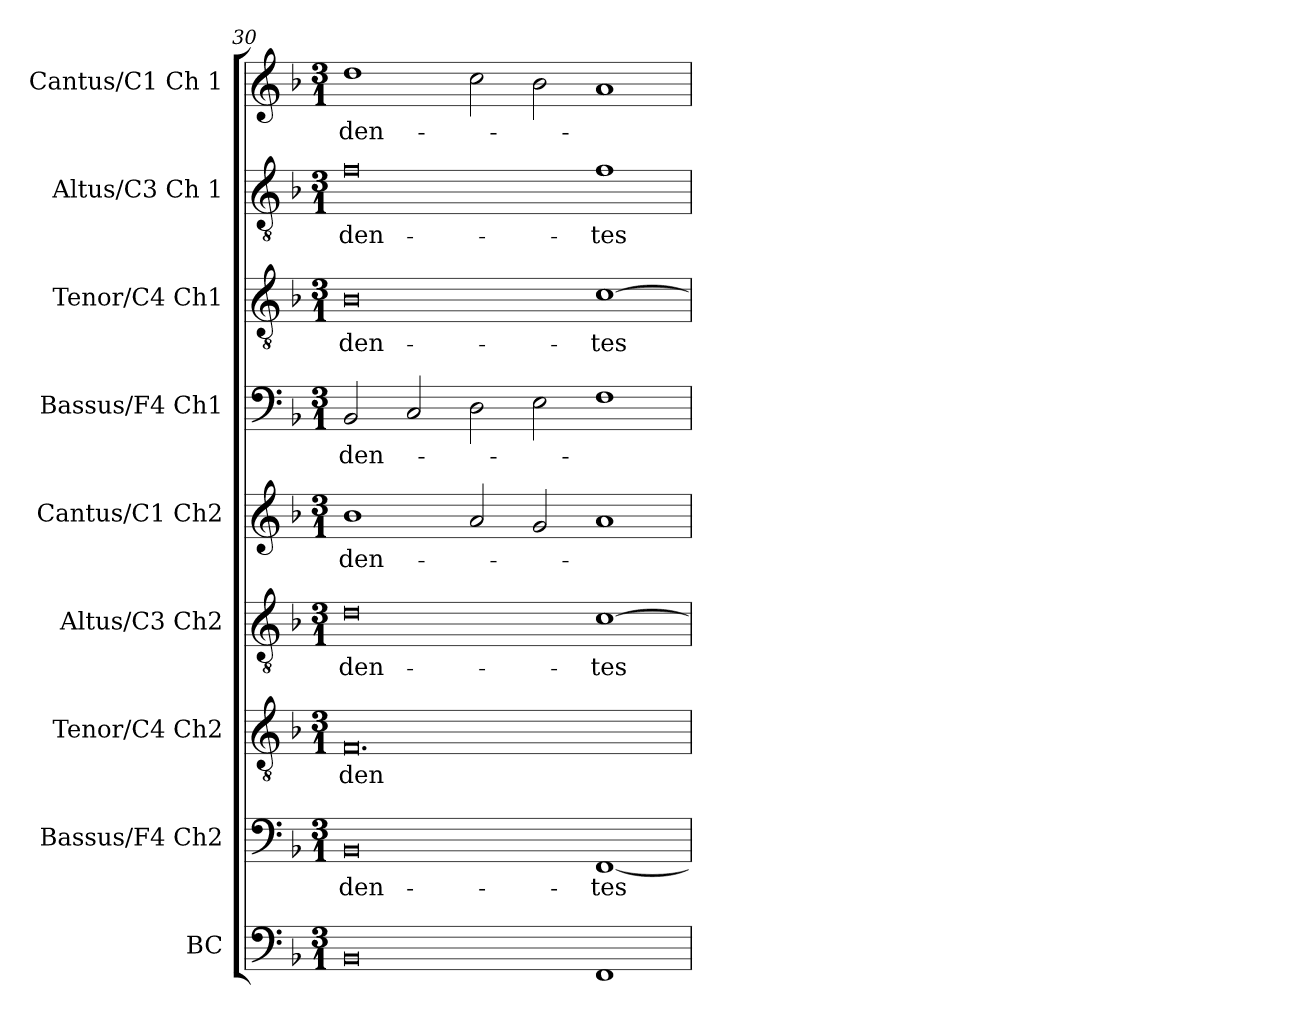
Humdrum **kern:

**kern	**kern	**text	**kern	**text	**kern	**text	**kern	**text	**kern	**text	**kern	**text	**kern	**text	**kern	**text
*part9	*part8	*part8	*part7	*part7	*part6	*part6	*part5	*part5	*part4	*part4	*part3	*part3	*part2	*part2	*part1	*part1
*staff9	*staff8	*staff8	*staff7	*staff7	*staff6	*staff6	*staff5	*staff5	*staff4	*staff4	*staff3	*staff3	*staff2	*staff2	*staff1	*staff1
*I"BC	*I"Bassus/F4  Ch2	*	*I"Tenor/C4  Ch2	*	*I"Altus/C3  Ch2	*	*I"Cantus/C1  Ch2	*	*I"Bassus/F4  Ch1	*	*I"Tenor/C4  Ch1	*	*I"Altus/C3  Ch 1	*	*I"Cantus/C1  Ch 1	*
*	*I'Ch	*	*I'Ch	*	*I'Ch	*	*I'Ch	*	*I'Ch	*	*I'Ch	*	*I'Ch	*	*I'Ch	*
!!LO:LB:g=z
*clefF4	*clefF4	*	*clefGv2	*	*clefGv2	*	*clefG2	*	*clefF4	*	*clefGv2	*	*clefGv2	*	*clefG2	*
*k[b-]	*k[b-]	*	*k[b-]	*	*k[b-]	*	*k[b-]	*	*k[b-]	*	*k[b-]	*	*k[b-]	*	*k[b-]	*
*F:	*F:	*	*F:	*	*F:	*	*F:	*	*F:	*	*F:	*	*F:	*	*F:	*
*M3/1	*M3/1	*	*M3/1	*	*M3/1	*	*M3/1	*	*M3/1	*	*M3/1	*	*M3/1	*	*M3/1	*
=30	=30	=30	=30	=30	=30	=30	=30	=30	=30	=30	=30	=30	=30	=30	=30	=30
!	!	!LO:LY:b:cj	!	!LO:LY:b:cj	!	!LO:LY:b:cj	!	!LO:LY:b:cj	!	!LO:LY:b:cj	!	!LO:LY:b:cj	!	!LO:LY:b:cj	!	!LO:LY:b:cj
0BB-	0BB-	-den-	0.F	-den-	0d	-den-	1b-	-den-	2BB-/	-den-	0B-	-den-	0f	-den-	1dd	-den-
.	.	.	.	.	.	.	.	.	2C/	.	.	.	.	.	.	.
.	.	.	.	.	.	.	2a/	.	2D\	.	.	.	.	.	2cc\	.
.	.	.	.	.	.	.	2g/	.	2E\	.	.	.	.	.	2b-\	.
!	!	!LO:LY:b:cj	!	!	!	!LO:LY:b:cj	!	!	!	!	!	!LO:LY:b:cj	!	!LO:LY:b:cj	!	!
1FF	[<1FF	-tes	.	.	[>1c	-tes	1a	.	1F	.	[>1c	-tes	1f	-tes	1a	.
=	=	=	=	=	=	=	=	=	=	=	=	=	=	=	=	=
*-	*-	*-	*-	*-	*-	*-	*-	*-	*-	*-	*-	*-	*-	*-	*-	*-
